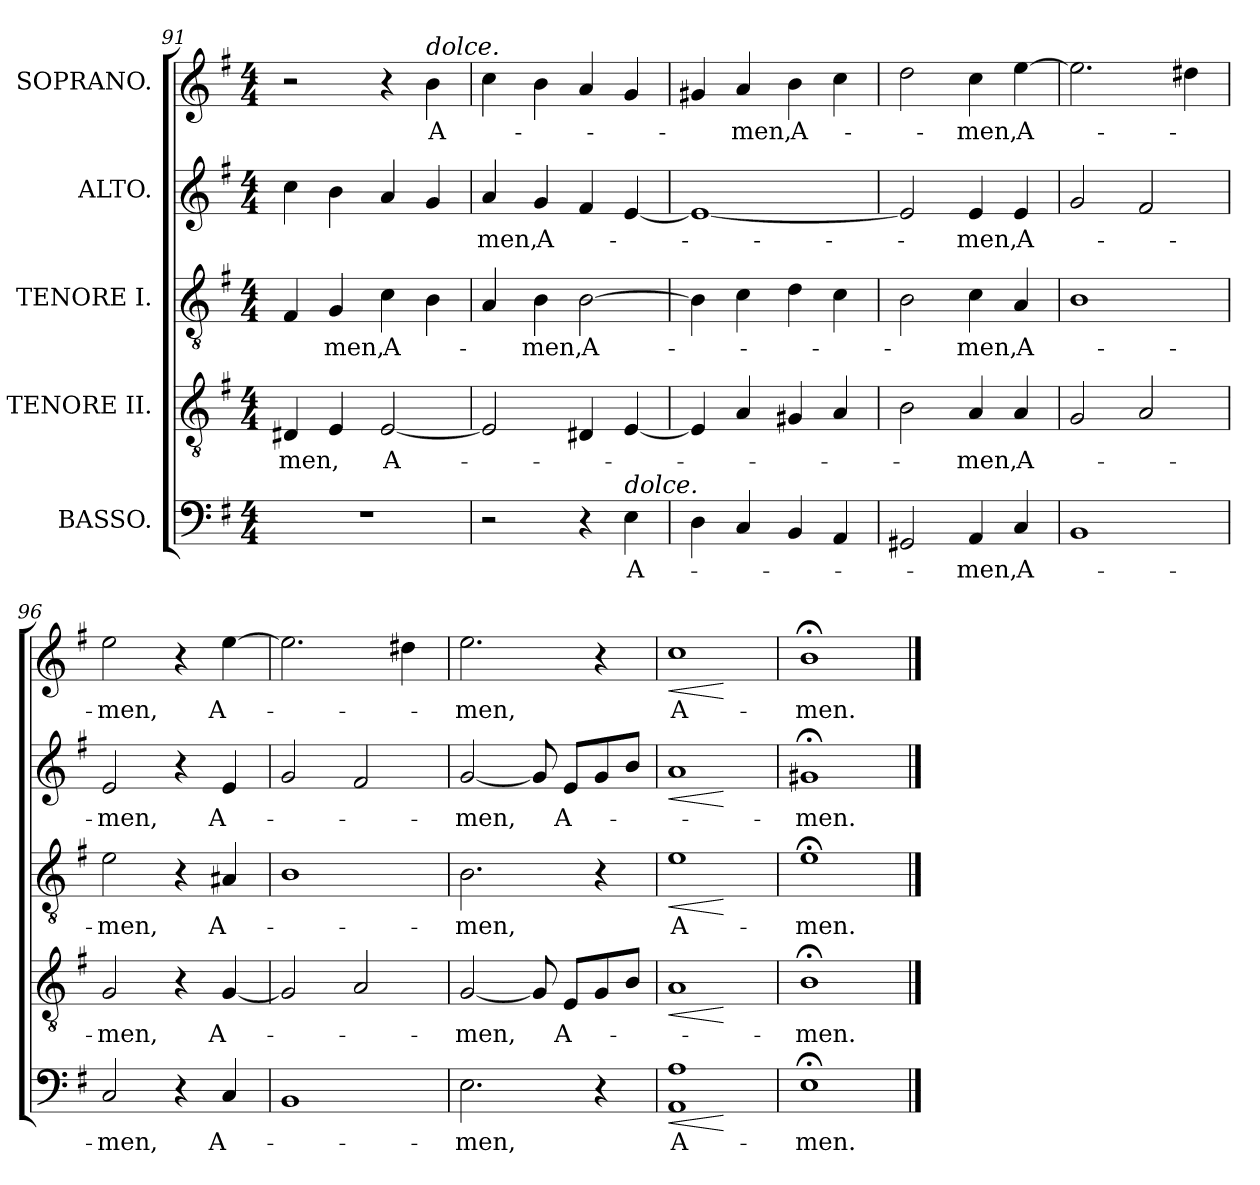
**kern	**text	**dynam	**kern	**text	**dynam	**kern	**text	**dynam	**kern	**text	**dynam	**kern	**text	**dynam
*part5	*part5	*part5	*part4	*part4	*part4	*part3	*part3	*part3	*part2	*part2	*part2	*part1	*part1	*part1
*staff5	*staff5	*staff5	*staff4	*staff4	*staff4	*staff3	*staff3	*staff3	*staff2	*staff2	*staff2	*staff1	*staff1	*staff1
*I"BASSO.	*	*	*I"TENORE II.	*	*	*I"TENORE I.	*	*	*I"ALTO.	*	*	*I"SOPRANO.	*	*
*clefF4	*	*	*clefGv2	*	*	*clefGv2	*	*	*clefG2	*	*	*clefG2	*	*
*k[f#]	*	*	*k[f#]	*	*	*k[f#]	*	*	*k[f#]	*	*	*k[f#]	*	*
*M4/4	*	*	*M4/4	*	*	*M4/4	*	*	*M4/4	*	*	*M4/4	*	*
=91	=91	=91	=91	=91	=91	=91	=91	=91	=91	=91	=91	=91	=91	=91
!	!	!	!	!LO:LY:b	!	!	!	!	!	!	!	!	!	!
1r	.	.	4D#X/	men,	.	4F#/	.	.	4cc\	.	.	2r	.	.
!	!	!	!	!	!	!	!LO:LY:b	!	!	!	!	!	!	!
.	.	.	4E/	.	.	4G/	men,	.	4b\	.	.	.	.	.
!	!	!	!	!LO:LY:b	!	!	!LO:LY:b	!	!	!	!	!	!	!
.	.	.	[2E/	A-	.	4c\	A-	.	4a/	.	.	4r	.	.
!	!	!	!	!	!	!	!	!	!	!	!	!LO:TX:a:i:t=dolce.	!	!
!	!	!	!	!	!	!	!	!	!	!	!	!	!LO:LY:b	!
.	.	.	.	.	.	4B\	.	.	4g/	.	.	4b\	A-	.
=92	=92	=92	=92	=92	=92	=92	=92	=92	=92	=92	=92	=92	=92	=92
!	!	!	!	!	!	!	!	!	!	!LO:LY:b	!	!	!	!
2r	.	.	2E/]	.	.	4A/	.	.	4a/	men,	.	4cc\	.	.
!	!	!	!	!	!	!	!LO:LY:b	!	!	!LO:LY:b	!	!	!	!
.	.	.	.	.	.	4B\	men,	.	4g/	A-	.	4b\	.	.
!	!	!	!	!	!	!	!LO:LY:b	!	!	!	!	!	!	!
4r	.	.	4D#X/	.	.	[2B\	A-	.	4f#/	.	.	4a/	.	.
!LO:TX:a:i:t=dolce.	!	!	!	!	!	!	!	!	!	!	!	!	!	!
!	!LO:LY:b	!	!	!	!	!	!	!	!	!	!	!	!	!
4E\	A-	.	[4E/	.	.	.	.	.	[4e/	.	.	4g/	.	.
!!LO:LB:g=z
=93	=93	=93	=93	=93	=93	=93	=93	=93	=93	=93	=93	=93	=93	=93
4D\	.	.	4E/]	.	.	4B\]	.	.	1e_	.	.	4g#X/	.	.
!	!	!	!	!	!	!	!	!	!	!	!	!	!LO:LY:b	!
4C/	.	.	4A/	.	.	4c\	.	.	.	.	.	4a/	men,	.
!	!	!	!	!	!	!	!	!	!	!	!	!	!LO:LY:b	!
4BB/	.	.	4G#X/	.	.	4d\	.	.	.	.	.	4b\	A-	.
4AA/	.	.	4A/	.	.	4c\	.	.	.	.	.	4cc\	.	.
=94	=94	=94	=94	=94	=94	=94	=94	=94	=94	=94	=94	=94	=94	=94
2GG#X/	.	.	2B\	.	.	2B\	.	.	2e/]	.	.	2dd\	.	.
!	!LO:LY:b	!	!	!LO:LY:b	!	!	!LO:LY:b	!	!	!LO:LY:b	!	!	!LO:LY:b	!
4AA/	-men,	.	4A/	-men,	.	4c\	-men,	.	4e/	-men,	.	4cc\	-men,	.
!	!LO:LY:b	!	!	!LO:LY:b	!	!	!LO:LY:b	!	!	!LO:LY:b	!	!	!LO:LY:b	!
4C/	A-	.	4A/	A-	.	4A/	A-	.	4e/	A-	.	[4ee\	A-	.
=95	=95	=95	=95	=95	=95	=95	=95	=95	=95	=95	=95	=95	=95	=95
1BB	.	.	2G/	.	.	1B	.	.	2g/	.	.	2.ee\]	.	.
.	.	.	2A/	.	.	.	.	.	2f#/	.	.	.	.	.
.	.	.	.	.	.	.	.	.	.	.	.	4dd#X\	.	.
=96	=96	=96	=96	=96	=96	=96	=96	=96	=96	=96	=96	=96	=96	=96
!	!LO:LY:b	!	!	!LO:LY:b	!	!	!LO:LY:b	!	!	!LO:LY:b	!	!	!LO:LY:b	!
2C/	-men,	.	2G/	-men,	.	2e\	-men,	.	2e/	-men,	.	2ee\	-men,	.
4r	.	.	4r	.	.	4r	.	.	4r	.	.	4r	.	.
!	!LO:LY:b	!	!	!LO:LY:b	!	!	!LO:LY:b	!	!	!LO:LY:b	!	!	!LO:LY:b	!
4C/	A-	.	[4G/	A-	.	4A#X/	A-	.	4e/	A-	.	[4ee\	A-	.
=97	=97	=97	=97	=97	=97	=97	=97	=97	=97	=97	=97	=97	=97	=97
1BB	.	.	2G/]	.	.	1B	.	.	2g/	.	.	2.ee\]	.	.
.	.	.	2A/	.	.	.	.	.	2f#/	.	.	.	.	.
.	.	.	.	.	.	.	.	.	.	.	.	4dd#X\	.	.
=98	=98	=98	=98	=98	=98	=98	=98	=98	=98	=98	=98	=98	=98	=98
!	!LO:LY:b	!	!	!LO:LY:b	!	!	!LO:LY:b	!	!	!LO:LY:b	!	!	!LO:LY:b	!
2.E\	-men,	.	[2G/	-men,	.	2.B\	-men,	.	[2g/	-men,	.	2.ee\	-men,	.
.	.	.	8G/]	.	.	.	.	.	8g/]	.	.	.	.	.
!	!	!	!	!LO:LY:b	!	!	!	!	!	!LO:LY:b	!	!	!	!
.	.	.	8E/L	A-	.	.	.	.	8e/L	A-	.	.	.	.
4r	.	.	8G/	.	.	4r	.	.	8g/	.	.	4r	.	.
.	.	.	8B/J	.	.	.	.	.	8b/J	.	.	.	.	.
=99	=99	=99	=99	=99	=99	=99	=99	=99	=99	=99	=99	=99	=99	=99
!	!LO:LY:b	!LO:HP:b	!	!	!	!	!	!	!	!	!	!	!	!
!	!	!LO:HP:n=1:b	!	!	!LO:HP:b	!	!	!	!	!	!	!	!	!
!	!	!	!	!	!LO:HP:n=1:b	!	!LO:LY:b	!LO:HP:b	!	!	!	!	!	!
!	!	!	!	!	!	!	!	!LO:HP:n=1:b	!	!	!LO:HP:b	!	!	!
!	!	!	!	!	!	!	!	!	!	!	!LO:HP:n=1:b	!	!LO:LY:b	!LO:HP:b
!	!	!	!	!	!	!	!	!	!	!	!	!	!	!LO:HP:n=1:b
1AA 1A	A-	< >	1A	.	< >	1e	A-	< >	1a	.	< >	1cc	A-	< >
.	.	[	.	.	[	.	.	[	.	.	[	.	.	[
=100	=100	=100	=100	=100	=100	=100	=100	=100	=100	=100	=100	=100	=100	=100
!	!LO:LY:b	!	!	!LO:LY:b	!	!	!LO:LY:b	!	!	!LO:LY:b	!	!	!LO:LY:b	!
1E;<	-men.	.	1B;<	-men.	.	1e;<	-men.	.	1g#X;<	-men.	.	1b;<	-men.	.
.	.	]	.	.	]	.	.	]	.	.	]	.	.	]
==	==	==	==	==	==	==	==	==	==	==	==	==	==	==
*-	*-	*-	*-	*-	*-	*-	*-	*-	*-	*-	*-	*-	*-	*-
